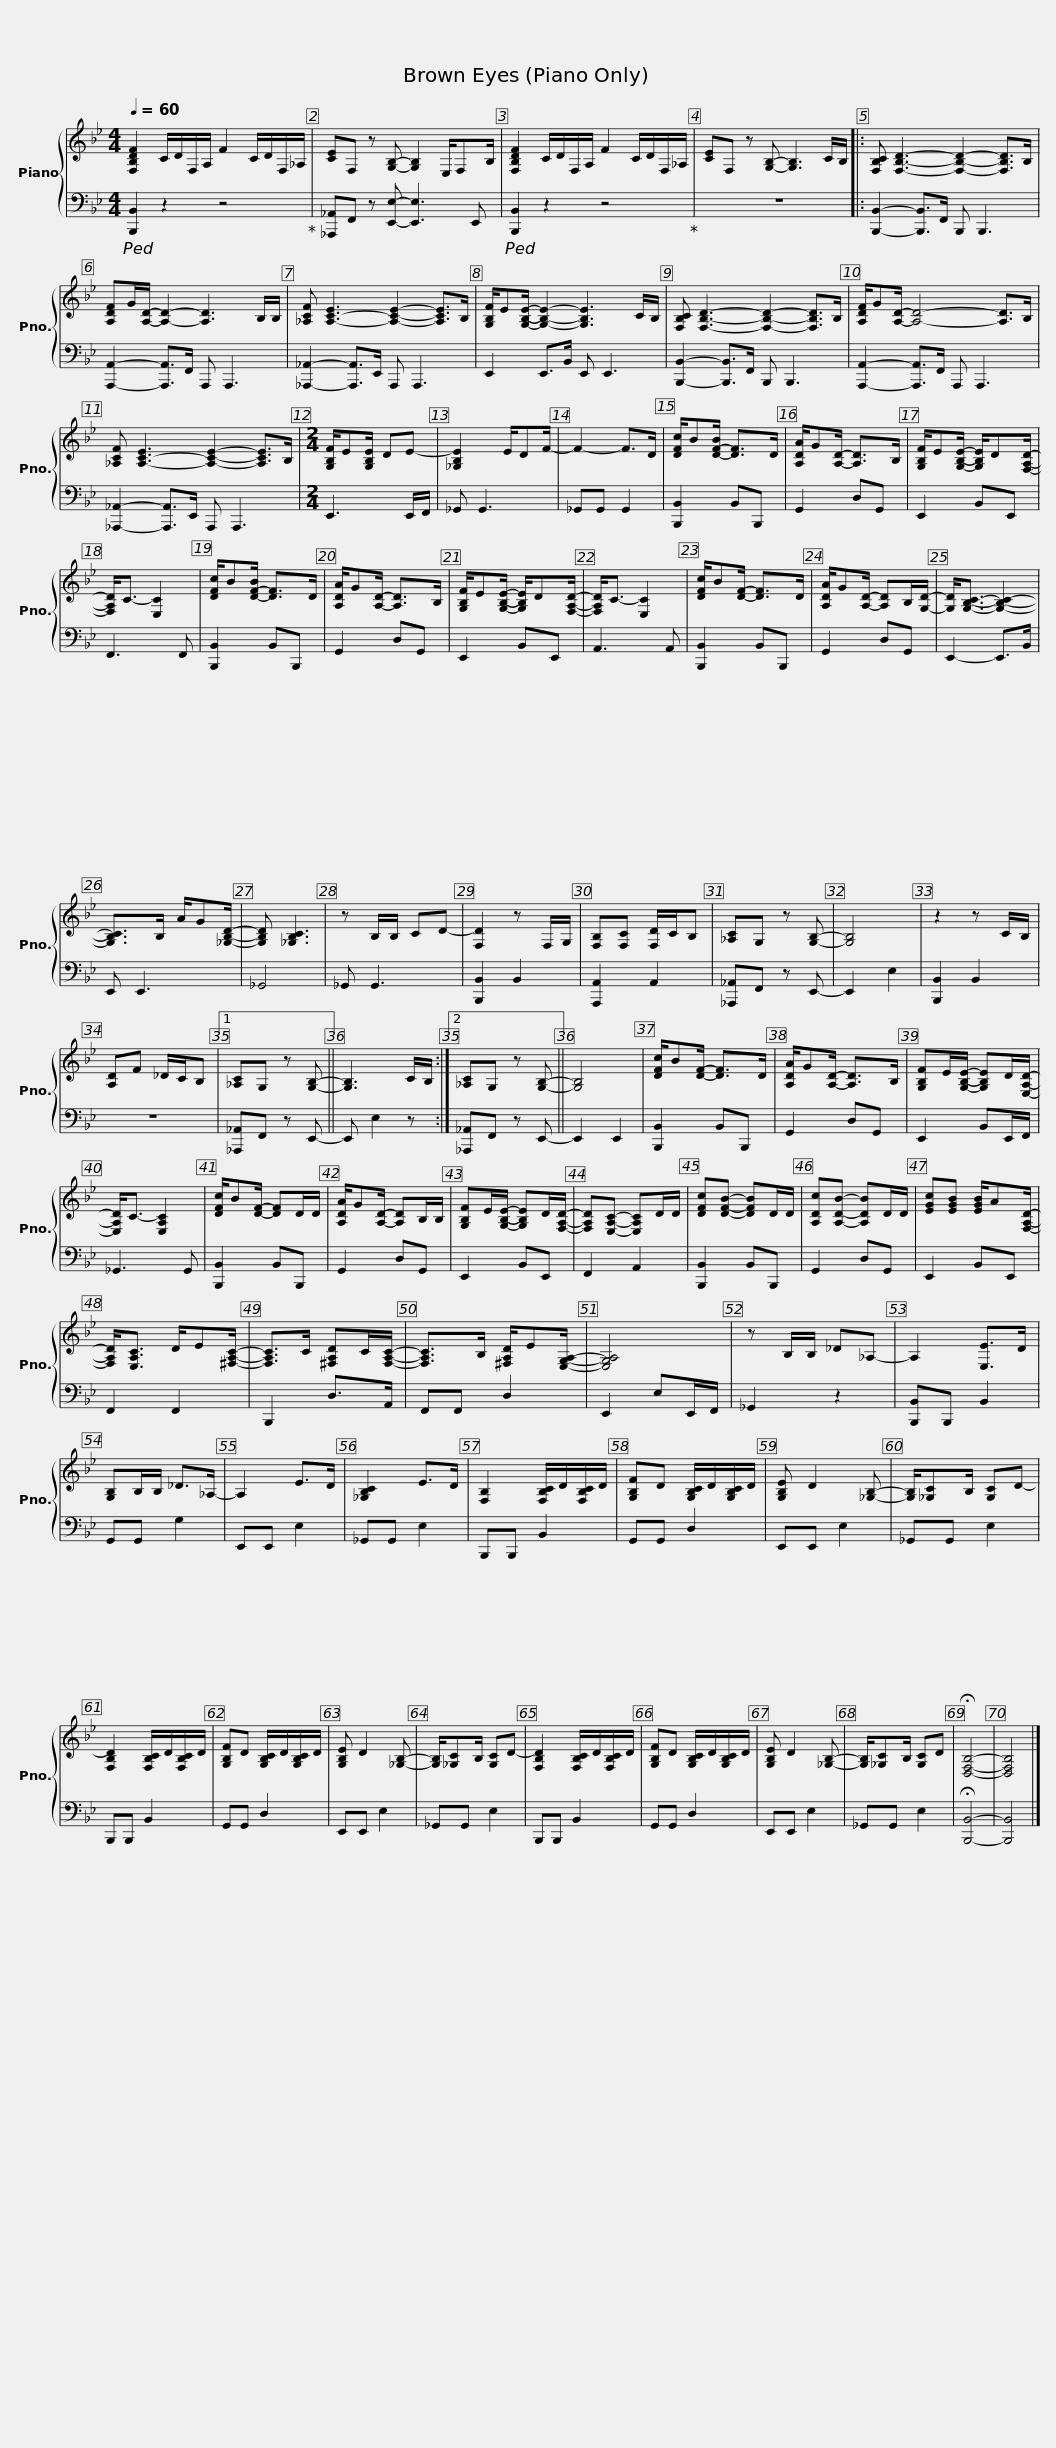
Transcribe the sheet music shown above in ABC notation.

X:1
%%score { 1 | 2 }
L:1/8
Q:1/4=60
M:4/4
I:linebreak $
K:Bb
V:1 treble
V:2 bass
V:1
 [F,B,DF]2 C/D/F,/A,/ F2 C/D/F,/_A,/ | [CE]F, z [G,B,]- [G,B,]2 E,/F,B,/ | [F,B,DF]2 C/D/F,/A,/ F2 C/D/F,/_A,/ |$ [CE]F, z [G,B,]- [G,B,]3 C/B,/ |: [F,B,C] [F,B,D]3- [F,B,D]2- [F,B,D]>B, | %5
 [A,DF]G/[A,D]/- [A,D]2- [A,D]3 B,/B,/ | [_A,CF] [A,-C-E]3 [A,CE]2- [A,CE]>B, |$ [G,B,F]/E[G,B,E]/- [G,B,E]2- [G,B,E]3 C/B,/ | [F,B,C] [F,B,D]3- [F,B,D]2- [F,B,D]>B, | [A,DF]/G[A,D]/- [A,D]4- [A,D]>B, | %10
 [_A,CF] [A,-C-E]3 [A,CE]2- [A,CE]>B, |$[M:2/4] [G,B,F]/E[G,B,E]/ DE- | [_G,B,E]2 E/DF/- | F2- F>D | [DFc]/B[D-F-B]/ [DF]>D | %15
 [A,DA]/G[A,D]/- [A,D]>B, | [G,B,F]/E[G,B,E]/- [G,B,E]/D[F,A,D]/- | [F,A,D]<C- [E,C]2 |$ [DFc]/B[D-F-B]/ [DF]>D | [A,DA]/G[A,D]/- [A,D]>B, | %20
 [G,B,F]/E[G,B,E]/- [G,B,E]/D[F,A,D]/- | [F,A,D]<C- [E,C]2 | [DFc]/B[DF]/- [DF]>D | [A,DA]/G[A,D]/- [A,D]B,/[G,D]/- |$ [G,D]<[G,B,C]- [G,B,C]2- | %25
 [G,B,C]>B, A/G[_G,B,D]/- | [G,B,D] [_G,B,C]3 | z B,/B,/ CD- | [F,D]2 z F,/G,/ | [F,B,][F,C] [F,D]/C/B, | %30
 [_A,C]G, z [G,B,]- | [G,B,]4 |$ z2 z C/B,/ | [A,D]F _D/C/B, |1 [_A,C]G, z [G,B,]- || %35
 [G,B,]3 C/B,/ :|2 [_A,C]G, z [G,B,]- || [G,B,]4 | [DFc]/B[DF]/- [DF]>D | [A,DA]/G[A,D]/- [A,D]>B, |$ %40
 [G,B,F]E/[G,B,E]/- [G,B,E]D/[E,A,D]/- | [E,A,D]<C- [E,A,C]2 | [DFc]/B[DF]/- [DF]D/D/ | [A,DA]/G[A,D]/- [A,D]B,/B,/ | [G,B,F]E/[G,B,E]/- [G,B,E]D/[F,A,D]/- | %45
 [F,A,D][E,A,C]- [E,A,C]D/D/ | [DFc][DFB]- [DFB]D/D/ |$ [A,Dc][A,DB]- [A,DB]D/D/ | [EGc][EGB] [EGB]/A[F,A,D]/- | [F,A,D]<[E,A,C] D/E[^F,A,C]/- | %50
 [F,A,C]>C [^F,A,D]C/[F,A,C]/- | [F,A,C]>B, [^F,A,D]/E[E,G,A,]/- | [E,G,A,]4 | z B,/B,/ _D_A,- |$ A,2 [E,E]>D | %55
 [G,B,]B,/B,/ _D>_A,- | A,2 E>D | [_G,B,C]2 E>D | [F,B,]2 [F,B,C]/D/[F,B,C]/D/ | [G,B,F]D [G,B,C]/D/[G,B,C]/D/ | %60
 [G,B,E] D2 [_G,B,]- |$ [G,B,]/[_G,C]B,/ [G,C]D- | [F,B,D]2 [F,B,C]/D/[F,B,C]/D/ | [G,B,F]D [G,B,C]/D/[G,B,C]/D/ | [G,B,E] D2 [_G,B,]- | %65
 [G,B,]/[_G,C]B,/ [G,C]D- | [F,B,D]2 [F,B,C]/D/[F,B,C]/D/ |$ [G,B,F]D [G,B,C]/D/[G,B,C]/D/ | [G,B,E] D2 [_G,B,]- | [G,B,]/[_G,C]B,/ [G,C]D | %70
 !fermata![D,F,B,]4- | [D,F,B,]4 |] %72
V:2
!ped! [B,,,B,,]2 z2 z4!ped-up! | [_A,,,_A,,]F,, z [E,,E,]- [E,,E,]3 E,, |!ped! [B,,,B,,]2 z2 z4!ped-up! |$ z8 |: [B,,,B,,]2- [B,,,B,,]>F,, B,,, B,,,3 | %5
 [A,,,A,,]2- [A,,,A,,]>F,, A,,, A,,,3 | [_A,,,_A,,]2- [A,,,A,,]>E,, A,,, A,,,3 |$ E,,2 E,,>B,, E,, E,,3 | [B,,,B,,]2- [B,,,B,,]>F,, B,,, B,,,3 | [A,,,A,,]2- [A,,,A,,]>F,, A,,, A,,,3 | %10
 [_A,,,_A,,]2- [A,,,A,,]>E,, A,,, A,,,3 |$[M:2/4] E,,3 E,,/F,,/ | _G,, G,,3 | _G,,G,, G,,2 | [B,,,B,,]2 B,,B,,, | %15
 G,,2 D,G,, | E,,2 B,,E,, | F,,3 F,, |$ [B,,,B,,]2 B,,B,,, | G,,2 D,G,, | %20
 E,,2 B,,E,, | A,,3 A,, | [B,,,B,,]2 B,,B,,, | G,,2 D,G,, |$ E,,2- E,,>B,, | %25
 E,, E,,3 | _G,,4 | _G,, G,,3 | [B,,,B,,]2 B,,2 | [A,,,A,,]2 A,,2 | %30
 [_A,,,_A,,]F,, z E,,- | E,,2 E,2 |$ [B,,,B,,]2 B,,2 | z4 |1 [_A,,,_A,,]F,, z E,,- || %35
 E,, E,2 z :|2 [_A,,,_A,,]F,, z E,,- || E,,2 E,,2 | [B,,,B,,]2 B,,B,,, | G,,2 D,G,, |$ %40
 E,,2 B,,E,,/F,,/ | _G,,3 G,, | [B,,,B,,]2 B,,B,,, | G,,2 D,G,, | E,,2 B,,E,, | %45
 F,,2 A,,2 | [B,,,B,,]2 B,,B,,, |$ G,,2 D,G,, | E,,2 B,,E,, | F,,2 F,,2 | %50
 B,,,2 D,>A,, | F,,F,, D,2 | E,,2 E,E,,/F,,/ | _G,,2 z2 |$ [B,,,B,,]B,,, B,,2 | %55
 G,,G,, G,2 | E,,E,, E,2 | _G,,G,, E,2 | B,,,B,,, B,,2 | G,,G,, D,2 | %60
 E,,E,, E,2 |$ _G,,G,, E,2 | B,,,B,,, B,,2 | G,,G,, D,2 | E,,E,, E,2 | %65
 _G,,G,, E,2 | B,,,B,,, B,,2 |$ G,,G,, D,2 | E,,E,, E,2 | _G,,G,, E,2 | %70
 !fermata![B,,,B,,]4- | [B,,,B,,]4 |] %72
